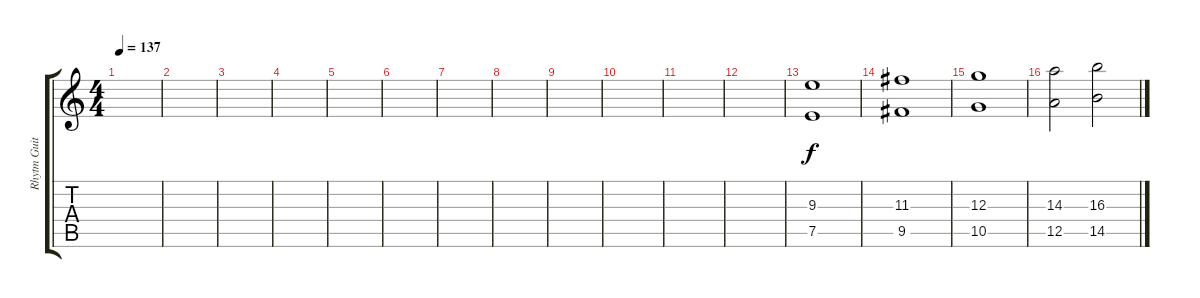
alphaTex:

\track ("Rhytm Guitar 2" "Rhytm Guit") {instrument overdrivenguitar}
\staff {score tabs}
\tuning (E4 B3 G3 D3 A2 E2) {hide}
\ts (4 4)
\tempo 137
\clef g2
\ks c
|
|
|
|
|
|
|
|
|
|
|
|
(9.3 7.5).1 |
(11.3 9.5).1 |
(12.3 10.5).1 |
(14.3 12.5).2 (16.3 14.5).2
